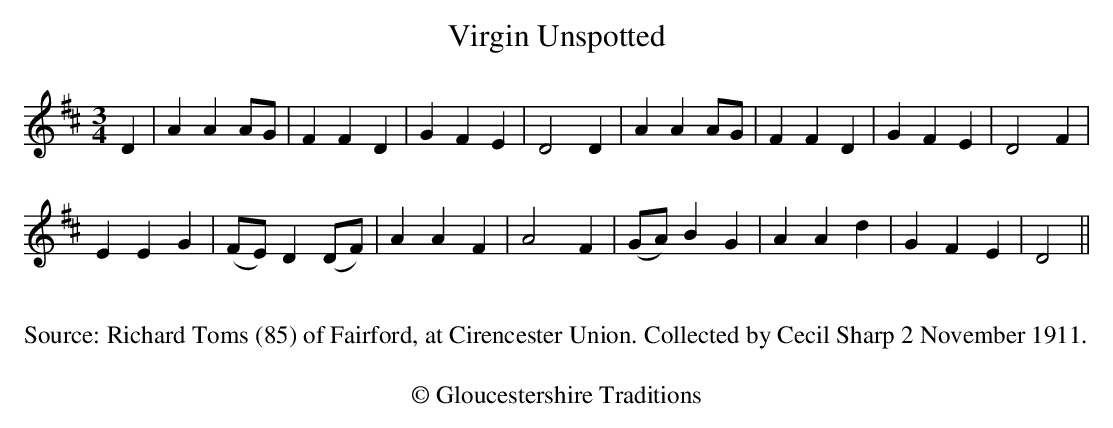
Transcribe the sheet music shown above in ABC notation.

X:1
T: Virgin Unspotted
M: 3/4
L: 1/4
*Q:
K: D
D|AAA/G/|FFD|GFE|D2D|AAA/G/|FFD|GFE|D2F|
EEG|(F/E/)D(D/F/)|AAF|A2F|(G/A/)BG|AAd|GFE|D2||
